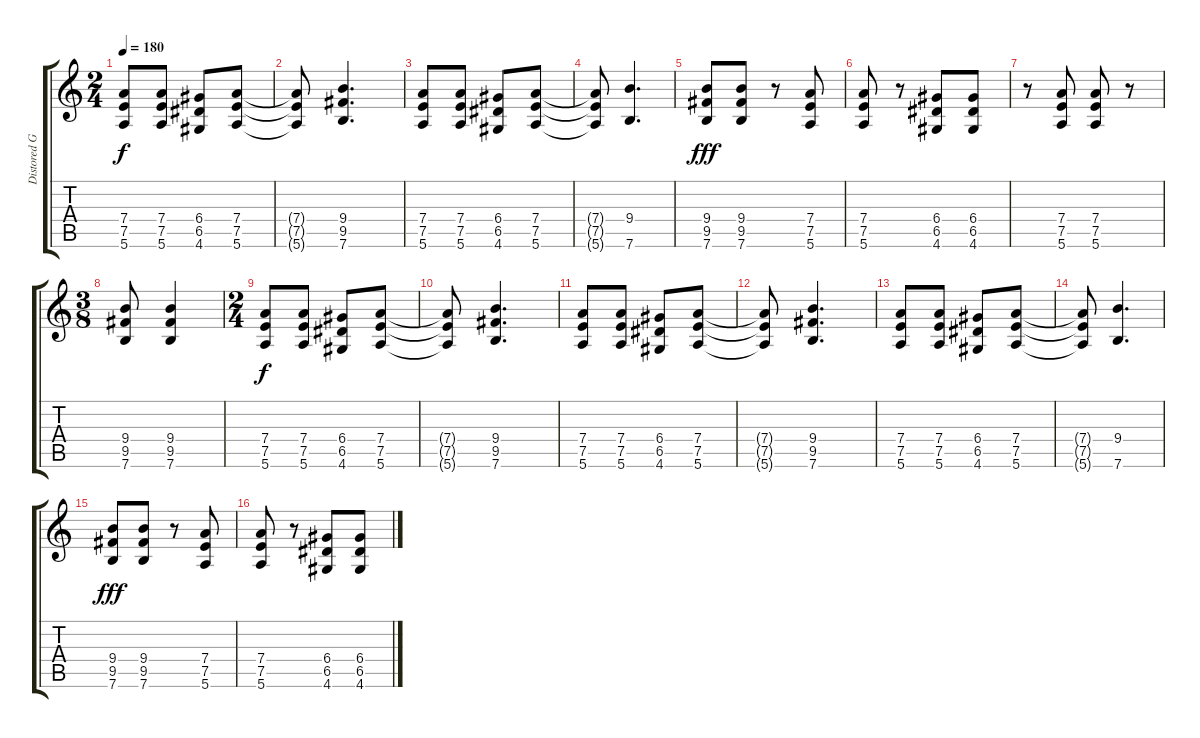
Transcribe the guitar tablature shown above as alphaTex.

\track ("Distored Guitar" "Distored G") {instrument distortionguitar}
\staff {score tabs}
\tuning (E4 B3 G3 D3 A2 E2) {hide}
\ts (2 4)
\tempo 180
\clef g2
\ks c
(7.4 7.5 5.6).8{dy f} (7.4 7.5 5.6).8 (6.4 6.5 4.6).8 (7.4 7.5 5.6).8 |
(7.4{t} 7.5{t} 5.6{t}).8 (9.4 9.5 7.6).4{d} |
(7.4 7.5 5.6).8 (7.4 7.5 5.6).8 (6.4 6.5 4.6).8 (7.4 7.5 5.6).8 |
(7.4{t} 7.5{t} 5.6{t}).8 (9.4 7.6).4{d} |
(9.4 9.5 7.6).8{dy fff} (9.4 9.5 7.6).8 r.8 (7.4 7.5 5.6).8 |
(7.4 7.5 5.6).8 r.8 (6.4 6.5 4.6).8 (6.4 6.5 4.6).8 |
r.8 (7.4 7.5 5.6).8 (7.4 7.5 5.6).8 r.8 |
\ts (3 8)
(9.4 9.5 7.6).8 (9.4 9.5 7.6).4 |
\ts (2 4)
(7.4 7.5 5.6).8{dy f} (7.4 7.5 5.6).8 (6.4 6.5 4.6).8 (7.4 7.5 5.6).8 |
(7.4{t} 7.5{t} 5.6{t}).8 (9.4 9.5 7.6).4{d} |
(7.4 7.5 5.6).8 (7.4 7.5 5.6).8 (6.4 6.5 4.6).8 (7.4 7.5 5.6).8 |
(7.4{t} 7.5{t} 5.6{t}).8 (9.4 9.5 7.6).4{d} |
(7.4 7.5 5.6).8 (7.4 7.5 5.6).8 (6.4 6.5 4.6).8 (7.4 7.5 5.6).8 |
(7.4{t} 7.5{t} 5.6{t}).8 (9.4 7.6).4{d} |
(9.4 9.5 7.6).8{dy fff} (9.4 9.5 7.6).8 r.8 (7.4 7.5 5.6).8 |
(7.4 7.5 5.6).8 r.8 (6.4 6.5 4.6).8 (6.4 6.5 4.6).8
